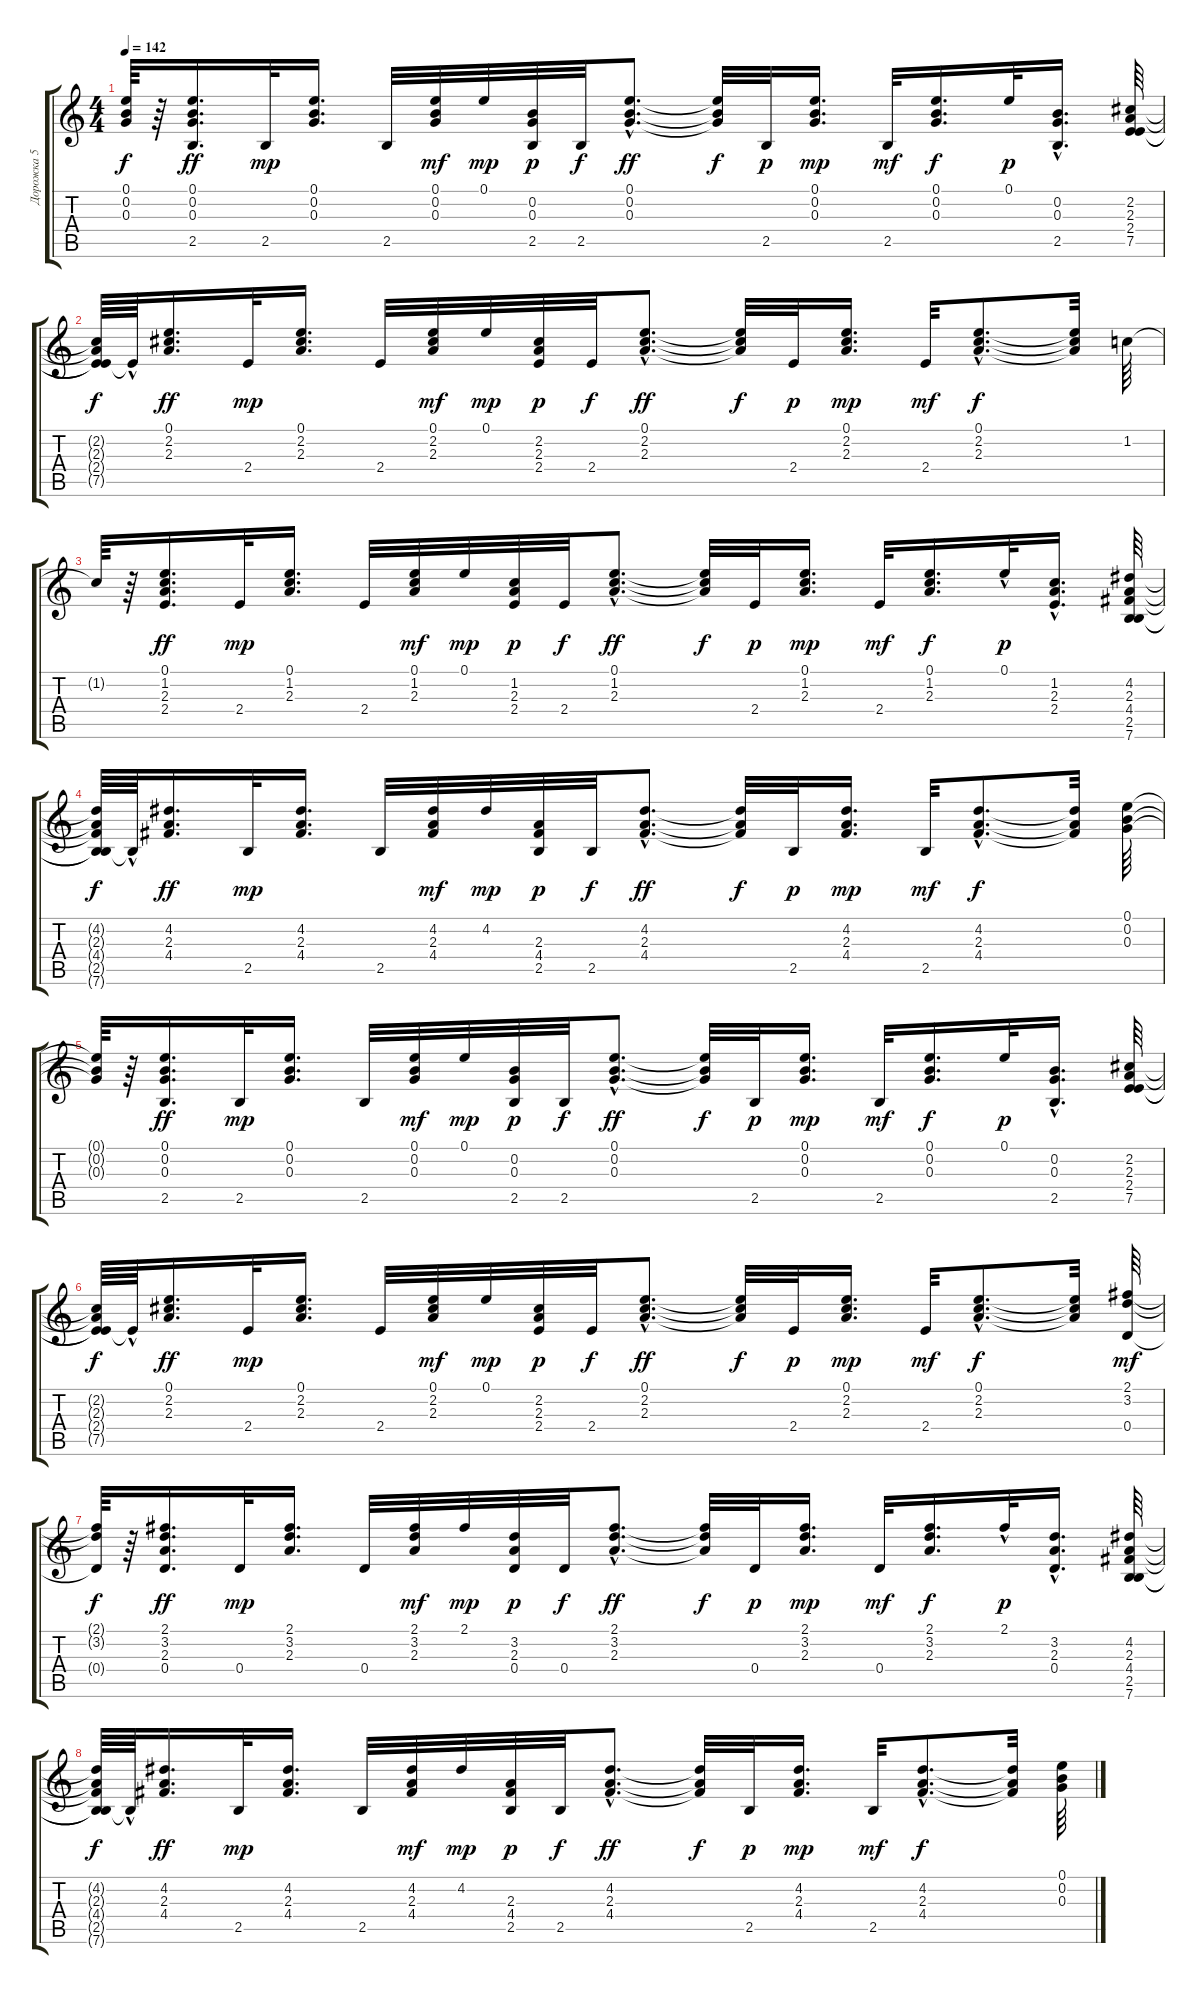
\track ("Дорожка 5" "Дорожка 5") {instrument acousticguitarsteel}
\staff {score tabs}
\tuning (E4 B3 G3 D3 A2 E2) {hide}
\ts (4 4)
\tempo 142
\clef g2
\ks c
(0.1{t} 0.2{t} 0.3{t}).64{dy f} r.64 (0.1 0.2 0.3 2.5).16{d dy ff} 2.5.32{dy mp} (0.1 0.2 0.3).16{d} 2.5.32 (0.1 0.2 0.3).32{dy mf} 0.1.32{dy mp} (0.2 0.3 2.5).32{dy p} 2.5.32{dy f} (0.1{hac} 0.2{hac} 0.3{hac}).8{d dy ff} (0.1{t} 0.2{t} 0.3{t}).32{dy f} 2.5.32{dy p} (0.1 0.2 0.3).16{d dy mp} 2.5.32{dy mf} (0.1 0.2 0.3).16{d dy f} 0.1.32{dy p} (0.2{hac} 0.3{hac} 2.5{hac}).16{d} (2.2 2.3 2.4 7.5).64 |
(2.2{t} 2.3{t} 2.4{t} 7.5{t}).64{dy f} 7.5{hac t}.64 (0.1 2.2 2.3).16{d dy ff} 2.4.32{dy mp} (0.1 2.2 2.3).16{d} 2.4.32 (0.1 2.2 2.3).32{dy mf} 0.1.32{dy mp} (2.2 2.3 2.4).32{dy p} 2.4.32{dy f} (0.1{hac} 2.2{hac} 2.3{hac}).8{d dy ff} (0.1{t} 2.2{t} 2.3{t}).32{dy f} 2.4.32{dy p} (0.1 2.2 2.3).16{d dy mp} 2.4.32{dy mf} (0.1{hac} 2.2{hac} 2.3{hac}).8{d dy f} (0.1{t} 2.2{t} 2.3{t}).32 1.2.64 |
1.2{t}.64 r.64 (0.1 1.2 2.3 2.4).16{d dy ff} 2.4.32{dy mp} (0.1 1.2 2.3).16{d} 2.4.32 (0.1 1.2 2.3).32{dy mf} 0.1.32{dy mp} (1.2 2.3 2.4).32{dy p} 2.4.32{dy f} (0.1{hac} 1.2{hac} 2.3{hac}).8{d dy ff} (0.1{t} 1.2{t} 2.3{t}).32{dy f} 2.4.32{dy p} (0.1 1.2 2.3).16{d dy mp} 2.4.32{dy mf} (0.1 1.2 2.3).16{d dy f} 0.1{hac}.32{dy p} (1.2{hac} 2.3{hac} 2.4{hac}).16{d} (4.2 2.3 4.4 2.5 7.6).64 |
(4.2{t} 2.3{t} 4.4{t} 2.5{t} 7.6{t}).64{dy f} 7.6{hac t}.64 (4.2 2.3 4.4).16{d dy ff} 2.5.32{dy mp} (4.2 2.3 4.4).16{d} 2.5.32 (4.2 2.3 4.4).32{dy mf} 4.2.32{dy mp} (2.3 4.4 2.5).32{dy p} 2.5.32{dy f} (4.2{hac} 2.3{hac} 4.4{hac}).8{d dy ff} (4.2{t} 2.3{t} 4.4{t}).32{dy f} 2.5.32{dy p} (4.2 2.3 4.4).16{d dy mp} 2.5.32{dy mf} (4.2{hac} 2.3{hac} 4.4{hac}).8{d dy f} (4.2{t} 2.3{t} 4.4{t}).32 (0.1 0.2 0.3).64 |
(0.1{t} 0.2{t} 0.3{t}).64 r.64 (0.1 0.2 0.3 2.5).16{d dy ff} 2.5.32{dy mp} (0.1 0.2 0.3).16{d} 2.5.32 (0.1 0.2 0.3).32{dy mf} 0.1.32{dy mp} (0.2 0.3 2.5).32{dy p} 2.5.32{dy f} (0.1{hac} 0.2{hac} 0.3{hac}).8{d dy ff} (0.1{t} 0.2{t} 0.3{t}).32{dy f} 2.5.32{dy p} (0.1 0.2 0.3).16{d dy mp} 2.5.32{dy mf} (0.1 0.2 0.3).16{d dy f} 0.1.32{dy p} (0.2{hac} 0.3{hac} 2.5{hac}).16{d} (2.2 2.3 2.4 7.5).64 |
(2.2{t} 2.3{t} 2.4{t} 7.5{t}).64{dy f} 7.5{hac t}.64 (0.1 2.2 2.3).16{d dy ff} 2.4.32{dy mp} (0.1 2.2 2.3).16{d} 2.4.32 (0.1 2.2 2.3).32{dy mf} 0.1.32{dy mp} (2.2 2.3 2.4).32{dy p} 2.4.32{dy f} (0.1{hac} 2.2{hac} 2.3{hac}).8{d dy ff} (0.1{t} 2.2{t} 2.3{t}).32{dy f} 2.4.32{dy p} (0.1 2.2 2.3).16{d dy mp} 2.4.32{dy mf} (0.1{hac} 2.2{hac} 2.3{hac}).8{d dy f} (0.1{t} 2.2{t} 2.3{t}).32 (2.1 3.2 0.4).64{dy mf} |
(2.1{t} 3.2{t} 0.4{t}).64{dy f} r.64 (2.1 3.2 2.3 0.4).16{d dy ff} 0.4.32{dy mp} (2.1 3.2 2.3).16{d} 0.4.32 (2.1 3.2 2.3).32{dy mf} 2.1.32{dy mp} (3.2 2.3 0.4).32{dy p} 0.4.32{dy f} (2.1{hac} 3.2{hac} 2.3{hac}).8{d dy ff} (2.1{t} 3.2{t} 2.3{t}).32{dy f} 0.4.32{dy p} (2.1 3.2 2.3).16{d dy mp} 0.4.32{dy mf} (2.1 3.2 2.3).16{d dy f} 2.1{hac}.32{dy p} (3.2{hac} 2.3{hac} 0.4{hac}).16{d} (4.2 2.3 4.4 2.5 7.6).64 |
(4.2{t} 2.3{t} 4.4{t} 2.5{t} 7.6{t}).64{dy f} 7.6{hac t}.64 (4.2 2.3 4.4).16{d dy ff} 2.5.32{dy mp} (4.2 2.3 4.4).16{d} 2.5.32 (4.2 2.3 4.4).32{dy mf} 4.2.32{dy mp} (2.3 4.4 2.5).32{dy p} 2.5.32{dy f} (4.2{hac} 2.3{hac} 4.4{hac}).8{d dy ff} (4.2{t} 2.3{t} 4.4{t}).32{dy f} 2.5.32{dy p} (4.2 2.3 4.4).16{d dy mp} 2.5.32{dy mf} (4.2{hac} 2.3{hac} 4.4{hac}).8{d dy f} (4.2{t} 2.3{t} 4.4{t}).32 (0.1 0.2 0.3).64
